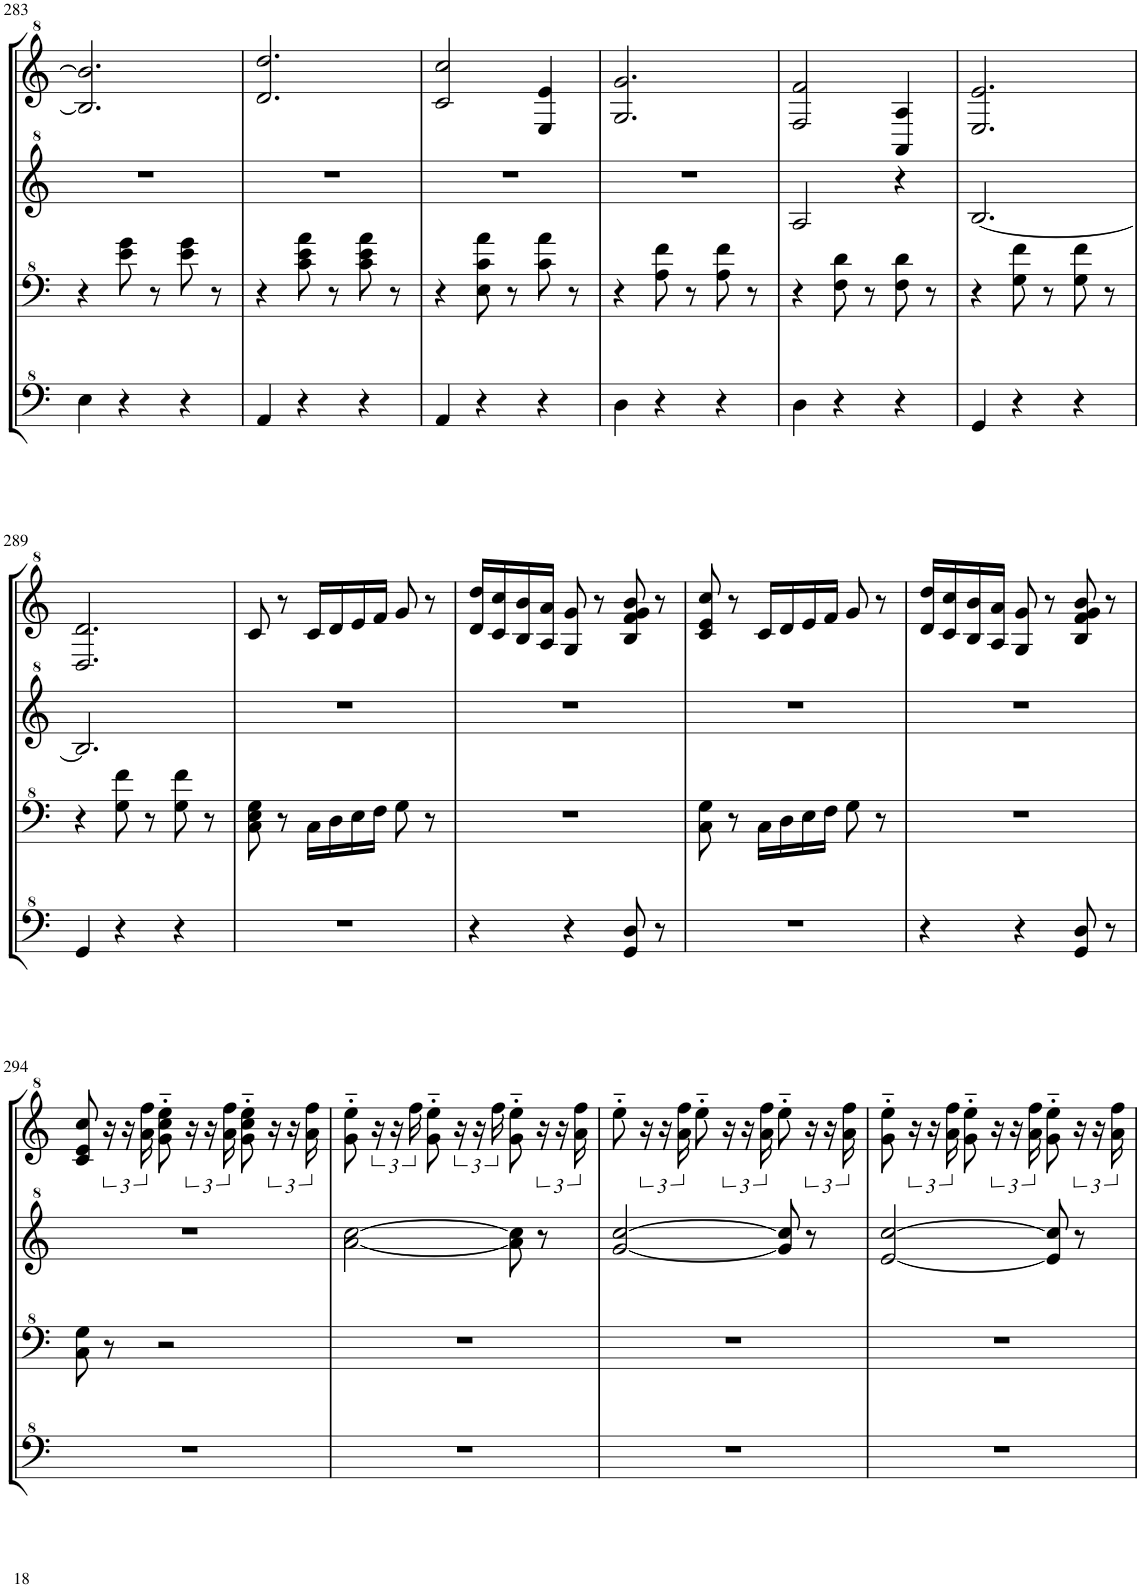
**kern	**kern	**kern	**kern
*part1	*part1	*part1	*part1
*staff4	*staff3	*staff2	*staff1
*I"Model III	*	*	*
!!LO:PB:g=z
*clefF^4	*clefF^4	*clefG^2	*clefG^2
*k[]	*k[]	*k[]	*k[]
*M3/4	*M3/4	*M3/4	*M3/4
=283	=283	=283	=283
4e\	4r	2.r	2.b/] 2.bb/]
4r	8ee\ 8gg\	.	.
.	8r	.	.
4r	8ee\ 8gg\	.	.
.	8r	.	.
=284	=284	=284	=284
4A/	4r	2.r	2.dd/ 2.ddd/
4r	8cc\ 8ee\ 8aa\	.	.
.	8r	.	.
4r	8cc\ 8ee\ 8aa\	.	.
.	8r	.	.
=285	=285	=285	=285
4A/	4r	2.r	2cc/ 2ccc/
4r	8e\ 8cc\ 8aa\	.	.
.	8r	.	.
4r	8cc\ 8aa\	.	4e/ 4ee/
.	8r	.	.
=286	=286	=286	=286
4d\	4r	2.r	2.g/ 2.gg/
4r	8a\ 8ff\	.	.
.	8r	.	.
4r	8a\ 8ff\	.	.
.	8r	.	.
=287	=287	=287	=287
4d\	4r	2a/	2f/ 2ff/
4r	8f\ 8dd\	.	.
.	8r	.	.
4r	8f\ 8dd\	4r	4A/ 4a/
.	8r	.	.
=288	=288	=288	=288
4G/	4r	[2.b/	2.e/ 2.ee/
4r	8g\ 8ff\	.	.
.	8r	.	.
4r	8g\ 8ff\	.	.
.	8r	.	.
!!LO:LB:g=z
=289	=289	=289	=289
4G/	4r	2.b/]	2.d/ 2.dd/
4r	8g\ 8ff\	.	.
.	8r	.	.
4r	8g\ 8ff\	.	.
.	8r	.	.
=290	=290	=290	=290
2.r	8c\ 8e\ 8g\	2.r	8cc/
.	8r	.	8r
.	16c\LL	.	16cc/LL
.	16d\	.	16dd/
.	16e\	.	16ee/
.	16f\JJ	.	16ff/JJ
.	8g\	.	8gg/
.	8r	.	8r
=291	=291	=291	=291
4r	2.r	2.r	16dd/ 16ddd/LL
.	.	.	16cc/ 16ccc/
.	.	.	16b/ 16bb/
.	.	.	16a/ 16aa/JJ
4r	.	.	8g/ 8gg/
.	.	.	8r
8G/ 8d/	.	.	8b/ 8ff/ 8gg/ 8bb/
8r	.	.	8r
=292	=292	=292	=292
2.r	8c\ 8g\	2.r	8cc/ 8ee/ 8ccc/
.	8r	.	8r
.	16c\LL	.	16cc/LL
.	16d\	.	16dd/
.	16e\	.	16ee/
.	16f\JJ	.	16ff/JJ
.	8g\	.	8gg/
.	8r	.	8r
=293	=293	=293	=293
4r	2.r	2.r	16dd/ 16ddd/LL
.	.	.	16cc/ 16ccc/
.	.	.	16b/ 16bb/
.	.	.	16a/ 16aa/JJ
4r	.	.	8g/ 8gg/
.	.	.	8r
8G/ 8d/	.	.	8b/ 8ff/ 8gg/ 8bb/
8r	.	.	8r
!!LO:LB:g=z
=294	=294	=294	=294
2.r	8c\ 8g\	2.r	8cc/ 8ee/ 8ccc/
.	8r	.	24r
.	.	.	24r
.	.	.	24aa\ 24fff\
.	2r	.	8gg\'~ 8ccc\'~ 8eee\'~
.	.	.	24r
.	.	.	24r
.	.	.	24aa\ 24fff\
.	.	.	8gg\'~ 8ccc\'~ 8eee\'~
.	.	.	24r
.	.	.	24r
.	.	.	24aa\ 24fff\
=295	=295	=295	=295
2.r	2.r	[2aa\ [2ccc\	8gg\'~ 8eee\'~
.	.	.	24r
.	.	.	24r
.	.	.	24fff\
.	.	.	8gg\'~ 8eee\'~
.	.	.	24r
.	.	.	24r
.	.	.	24fff\
.	.	8aa\] 8ccc\]	8gg\'~ 8eee\'~
.	.	8r	24r
.	.	.	24r
.	.	.	24aa\ 24fff\
=296	=296	=296	=296
2.r	2.r	[2gg/ [2ccc/	8eee'~\
.	.	.	24r
.	.	.	24r
.	.	.	24aa\ 24fff\
.	.	.	8eee'~\
.	.	.	24r
.	.	.	24r
.	.	.	24aa\ 24fff\
.	.	8gg/] 8ccc/]	8eee'~\
.	.	8r	24r
.	.	.	24r
.	.	.	24aa\ 24fff\
=297	=297	=297	=297
2.r	2.r	[2ee/ [2ccc/	8gg\'~ 8eee\'~
.	.	.	24r
.	.	.	24r
.	.	.	24aa\ 24fff\
.	.	.	8gg\'~ 8eee\'~
.	.	.	24r
.	.	.	24r
.	.	.	24aa\ 24fff\
.	.	8ee/] 8ccc/]	8gg\'~ 8eee\'~
.	.	8r	24r
.	.	.	24r
.	.	.	24aa\ 24fff\
=	=	=	=
*-	*-	*-	*-
